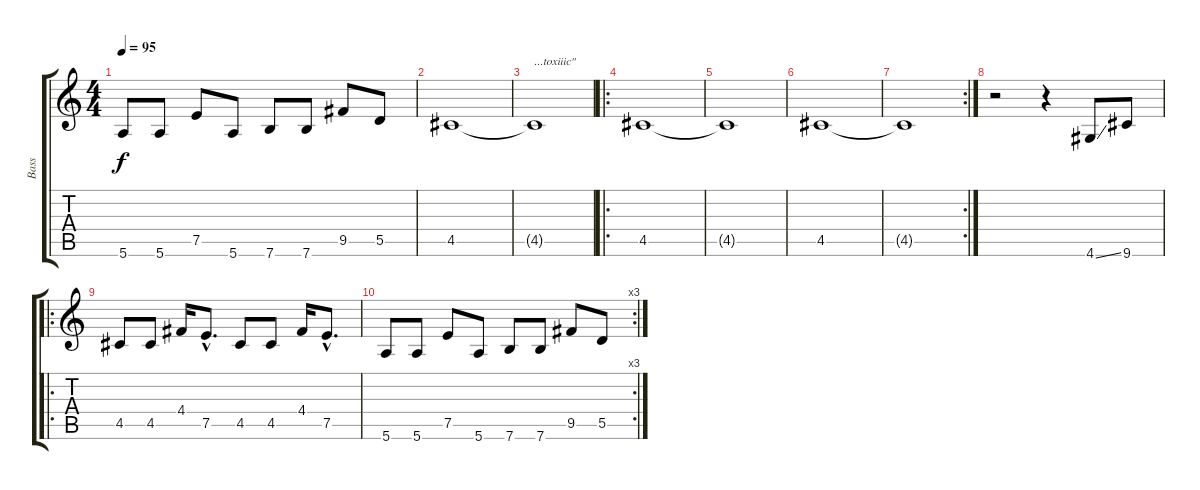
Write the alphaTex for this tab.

\track ("Bass" "Bass") {instrument electricbassfinger}
\staff {score tabs}
\tuning (E4 B3 G3 D3 A2 E2) {hide}
\ts (4 4)
\tempo 95
\clef g2
\ks c
5.6.8{dy f} 5.6.8 7.5.8 5.6.8 7.6.8 7.6.8 9.5.8 5.5.8 |
4.5.1 |
4.5{t}.1{txt "...toxiiic\""} |
\ro
4.5.1 |
4.5{t}.1 |
4.5.1 |
\rc 2
4.5{t}.1 |
r.2 r.4 4.6{ss}.8 9.6.8 |
\ro
4.5.8 4.5.8 4.4.16 7.5{hac}.8{d} 4.5.8 4.5.8 4.4.16 7.5{hac}.8{d} |
\rc 3
5.6.8 5.6.8 7.5.8 5.6.8 7.6.8 7.6.8 9.5.8 5.5.8
